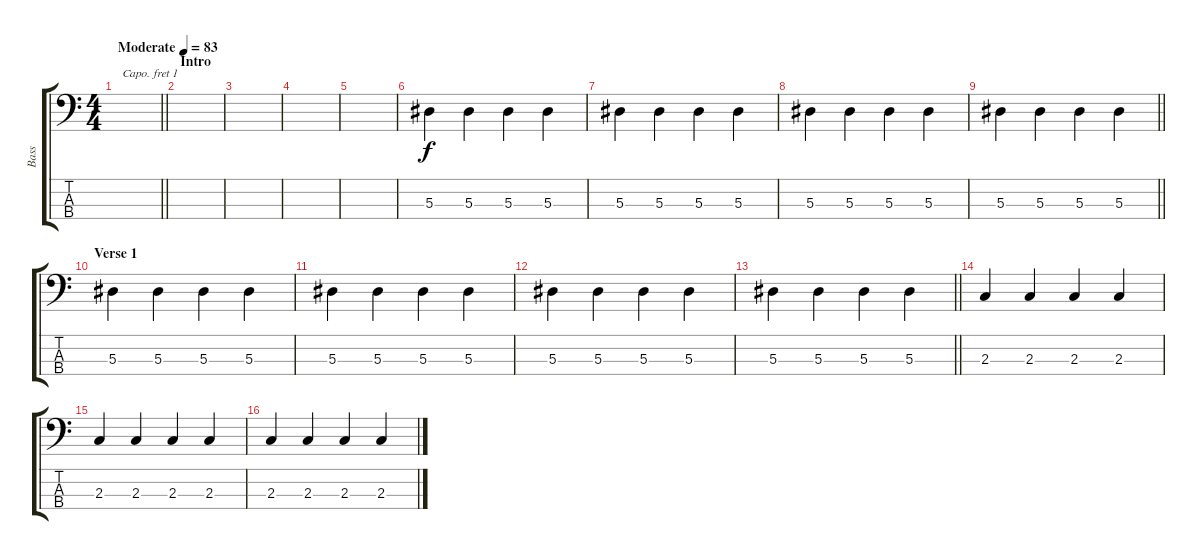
\track ("Bass" "Bass") {instrument electricbasspick}
\staff {score tabs}
\capo 1
\tuning (G2 D2 A1 E1) {hide}
\ts (4 4)
\tempo (83 "Moderate")
\clef f4
\barLineRight lightlight
\ks c
|
\section ("" "Intro")
|
|
|
|
5.3.4 5.3.4 5.3.4 5.3.4 |
5.3.4 5.3.4 5.3.4 5.3.4 |
5.3.4 5.3.4 5.3.4 5.3.4 |
\barLineRight lightlight
5.3.4 5.3.4 5.3.4 5.3.4 |
\section ("" "Verse 1")
5.3.4 5.3.4 5.3.4 5.3.4 |
5.3.4 5.3.4 5.3.4 5.3.4 |
5.3.4 5.3.4 5.3.4 5.3.4 |
\barLineRight lightlight
5.3.4 5.3.4 5.3.4 5.3.4 |
2.3.4 2.3.4 2.3.4 2.3.4 |
2.3.4 2.3.4 2.3.4 2.3.4 |
2.3.4 2.3.4 2.3.4 2.3.4
